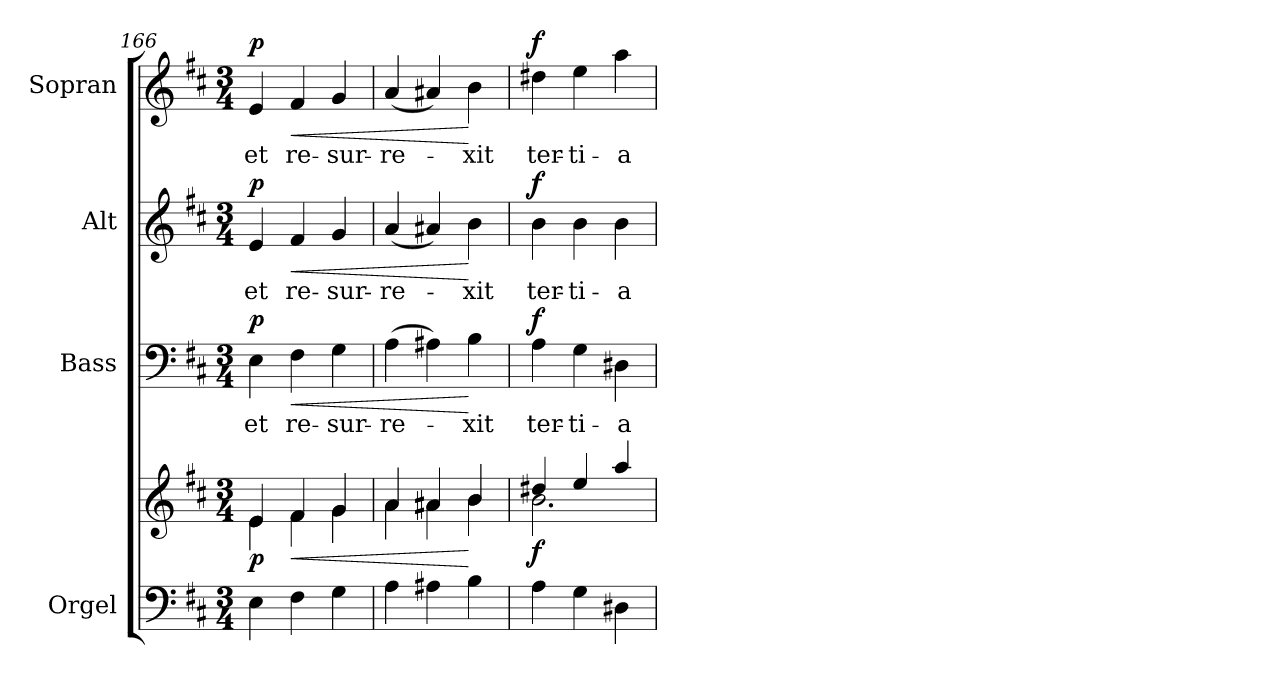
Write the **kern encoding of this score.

**kern	**kern	**dynam	**kern	**text	**dynam	**kern	**text	**dynam	**kern	**text	**dynam
*part4	*part4	*part4	*part3	*part3	*part3	*part2	*part2	*part2	*part1	*part1	*part1
*staff5	*staff4	*staff4/5	*staff3	*staff3	*staff3	*staff2	*staff2	*staff2	*staff1	*staff1	*staff1
*I"Orgel	*	*	*I"Bass	*	*	*I"Alt	*	*	*I"Sopran	*	*
*	*	*	*I'B.	*	*	*I'A.	*	*	*I'S.	*	*
*clefF4	*clefG2	*	*clefF4	*	*	*clefG2	*	*	*clefG2	*	*
*k[f#c#]	*k[f#c#]	*	*k[f#c#]	*	*	*k[f#c#]	*	*	*k[f#c#]	*	*
*D:	*D:	*	*D:	*	*	*D:	*	*	*D:	*	*
*M3/4	*M3/4	*	*M3/4	*	*	*M3/4	*	*	*M3/4	*	*
=166	=166	=166	=166	=166	=166	=166	=166	=166	=166	=166	=166
*	*^	*	*	*	*	*	*	*	*	*	*
!	!	!	!LO:DY:b	!	!LO:LY:b	!LO:DY:a	!	!LO:LY:b	!LO:DY:a	!	!LO:LY:b	!LO:DY:a
4E\	4e/	4e\	p	4E\	et	p	4e/	et	p	4e/	et	p
!	!	!	!LO:HP:b	!	!LO:LY:b	!LO:HP:b	!	!LO:LY:b	!LO:HP:b	!	!LO:LY:b	!LO:HP:b
4F#\	4f#/	4f#\	<	4F#\	re-	<	4f#/	re-	<	4f#/	re-	<
!	!	!	!	!	!LO:LY:b	!	!	!LO:LY:b	!	!	!LO:LY:b	!
4G\	4g/	4g\	.	4G\	-sur-	.	4g/	-sur-	.	4g/	-sur-	.
=167	=167	=167	=167	=167	=167	=167	=167	=167	=167	=167	=167	=167
!	!	!	!	!	!LO:LY:b	!	!	!LO:LY:b	!	!	!LO:LY:b	!
4A\	4a/	4a\	.	(>4A\	-re-	.	(<4a/	-re-	.	(<4a/	-re-	.
4A#X\	4a#X/	4a#\	.	4A#X\)	.	.	4a#X/)	.	.	4a#X/)	.	.
!	!	!	!	!	!LO:LY:b	!	!	!LO:LY:b	!	!	!LO:LY:b	!
4B\	4b/	4b\	[	4B\	-xit	[	4b\	-xit	[	4b\	-xit	[
!!LO:PB:g=z
=168	=168	=168	=168	=168	=168	=168	=168	=168	=168	=168	=168	=168
!	!	!	!LO:DY:b	!	!LO:LY:b	!LO:DY:a	!	!LO:LY:b	!LO:DY:a	!	!LO:LY:b	!LO:DY:a
4A\	4dd#X/	2.b\	f	4A\	ter-	f	4b\	ter-	f	4dd#X\	ter-	f
!	!	!	!	!	!LO:LY:b	!	!	!LO:LY:b	!	!	!LO:LY:b	!
4G\	4ee/	.	.	4G\	-ti-	.	4b\	-ti-	.	4ee\	-ti-	.
!	!	!	!	!	!LO:LY:b	!	!	!LO:LY:b	!	!	!LO:LY:b	!
4D#X\	4aa/	.	.	4D#X\	-a	.	4b\	-a	.	4aa\	-a	.
*	*v	*v	*	*	*	*	*	*	*	*	*	*
=	=	=	=	=	=	=	=	=	=	=	=
*-	*-	*-	*-	*-	*-	*-	*-	*-	*-	*-	*-
